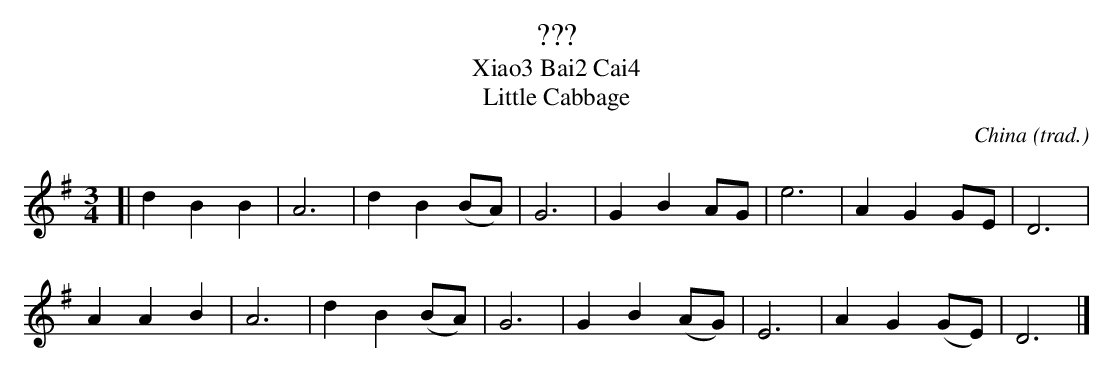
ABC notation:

X:1
T: ???
T: Xiao3 Bai2 Cai4
T: Little Cabbage
O: China (trad.)
M: 3/4
L: 1/8
K: G
[|\
d2 B2 B2 | A6 | d2 B2 (BA) | G6 |\
G2 B2 AG | e6 | A2 G2 GE | D6 |
A2A2B2 | A6 | d2 B2 (BA) | G6 |\
G2B2(AG) | E6 | A2 G2 (GE) | D6 |]
